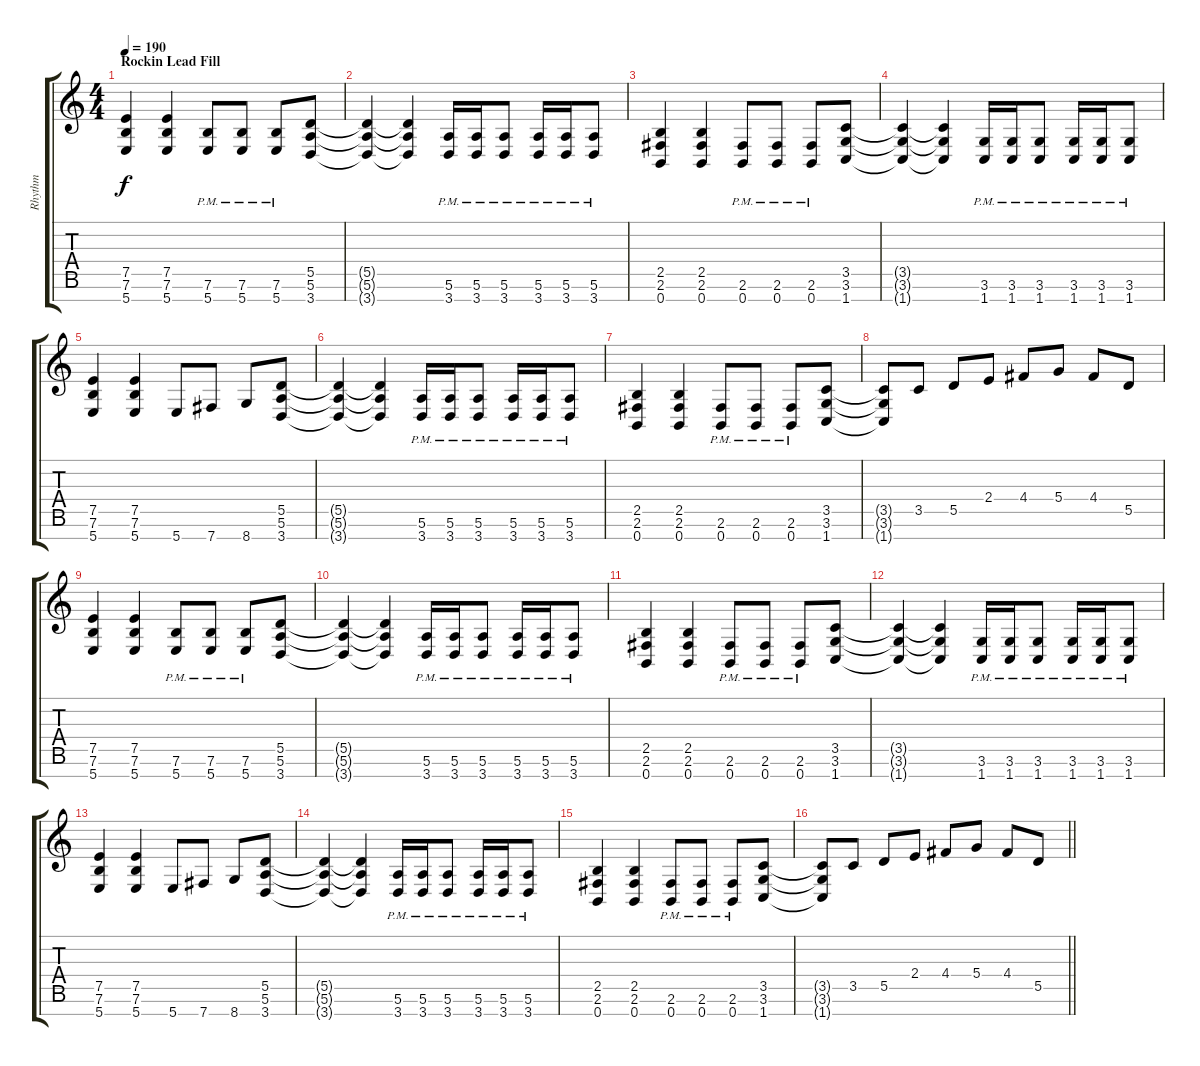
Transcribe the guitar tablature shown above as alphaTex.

\track ("Rhythm" "Rhythm") {instrument distortionguitar}
\staff {score tabs}
\tuning (E4 B3 G3 D3 A2 E2 B1) {hide}
\ts (4 4)
\section ("" "Rockin Lead Fill")
\tempo 190
\clef g2
\ks c
(7.5 7.6 5.7).4{dy f} (7.5 7.6 5.7).4 (7.6{pm} 5.7{pm}).8 (7.6{pm} 5.7{pm}).8 (7.6{pm} 5.7{pm}).8 (5.5 5.6 3.7).8 |
(5.5{t} 5.6{t} 3.7{t}).4 (5.5{t} 5.6{t} 3.7{t}).4 (5.6{pm} 3.7{pm}).16 (5.6{pm} 3.7{pm}).16 (5.6{pm} 3.7{pm}).8 (5.6{pm} 3.7{pm}).16 (5.6{pm} 3.7{pm}).16 (5.6{pm} 3.7{pm}).8 |
(2.5 2.6 0.7).4 (2.5 2.6 0.7).4 (2.6{pm} 0.7{pm}).8 (2.6{pm} 0.7{pm}).8 (2.6{pm} 0.7{pm}).8 (3.5 3.6 1.7).8 |
(3.5{t} 3.6{t} 1.7{t}).4 (3.5{t} 3.6{t} 1.7{t}).4 (3.6{pm} 1.7{pm}).16 (3.6{pm} 1.7{pm}).16 (3.6{pm} 1.7{pm}).8 (3.6{pm} 1.7{pm}).16 (3.6{pm} 1.7{pm}).16 (3.6{pm} 1.7{pm}).8 |
(7.5 7.6 5.7).4 (7.5 7.6 5.7).4 5.7.8 7.7.8 8.7.8 (5.5 5.6 3.7).8 |
(5.5{t} 5.6{t} 3.7{t}).4 (5.5{t} 5.6{t} 3.7{t}).4 (5.6{pm} 3.7{pm}).16 (5.6{pm} 3.7{pm}).16 (5.6{pm} 3.7{pm}).8 (5.6{pm} 3.7{pm}).16 (5.6{pm} 3.7{pm}).16 (5.6{pm} 3.7{pm}).8 |
(2.5 2.6 0.7).4 (2.5 2.6 0.7).4 (2.6{pm} 0.7{pm}).8 (2.6{pm} 0.7{pm}).8 (2.6{pm} 0.7{pm}).8 (3.5 3.6 1.7).8 |
(3.5{t} 3.6{t} 1.7{t}).8 3.5.8 5.5.8 2.4.8 4.4.8 5.4.8 4.4.8 5.5.8 |
(7.5 7.6 5.7).4 (7.5 7.6 5.7).4 (7.6{pm} 5.7{pm}).8 (7.6{pm} 5.7{pm}).8 (7.6{pm} 5.7{pm}).8 (5.5 5.6 3.7).8 |
(5.5{t} 5.6{t} 3.7{t}).4 (5.5{t} 5.6{t} 3.7{t}).4 (5.6{pm} 3.7{pm}).16 (5.6{pm} 3.7{pm}).16 (5.6{pm} 3.7{pm}).8 (5.6{pm} 3.7{pm}).16 (5.6{pm} 3.7{pm}).16 (5.6{pm} 3.7{pm}).8 |
(2.5 2.6 0.7).4 (2.5 2.6 0.7).4 (2.6{pm} 0.7{pm}).8 (2.6{pm} 0.7{pm}).8 (2.6{pm} 0.7{pm}).8 (3.5 3.6 1.7).8 |
(3.5{t} 3.6{t} 1.7{t}).4 (3.5{t} 3.6{t} 1.7{t}).4 (3.6{pm} 1.7{pm}).16 (3.6{pm} 1.7{pm}).16 (3.6{pm} 1.7{pm}).8 (3.6{pm} 1.7{pm}).16 (3.6{pm} 1.7{pm}).16 (3.6{pm} 1.7{pm}).8 |
(7.5 7.6 5.7).4 (7.5 7.6 5.7).4 5.7.8 7.7.8 8.7.8 (5.5 5.6 3.7).8 |
(5.5{t} 5.6{t} 3.7{t}).4 (5.5{t} 5.6{t} 3.7{t}).4 (5.6{pm} 3.7{pm}).16 (5.6{pm} 3.7{pm}).16 (5.6{pm} 3.7{pm}).8 (5.6{pm} 3.7{pm}).16 (5.6{pm} 3.7{pm}).16 (5.6{pm} 3.7{pm}).8 |
(2.5 2.6 0.7).4 (2.5 2.6 0.7).4 (2.6{pm} 0.7{pm}).8 (2.6{pm} 0.7{pm}).8 (2.6{pm} 0.7{pm}).8 (3.5 3.6 1.7).8 |
\barLineRight lightlight
(3.5{t} 3.6{t} 1.7{t}).8 3.5.8 5.5.8 2.4.8 4.4.8 5.4.8 4.4.8 5.5.8
